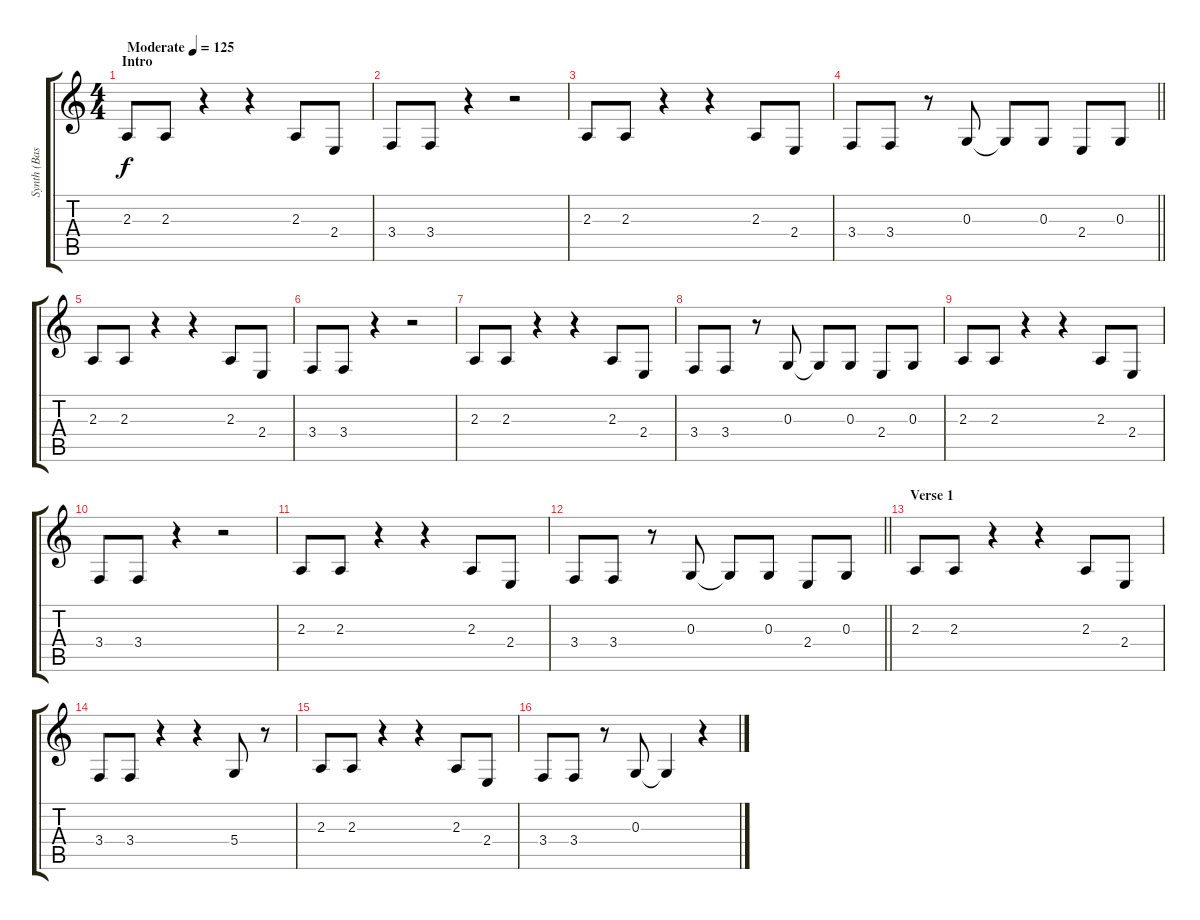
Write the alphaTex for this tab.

\track ("Synth (Bass)" "Synth (Bas") {instrument rockorgan}
\staff {score tabs}
\tuning (E4 B3 G3 D3 A2 E2) {hide}
\ts (4 4)
\section ("" "Intro")
\tempo (125 "Moderate")
\clef g2
\ks c
2.3.8{dy f instrument rockorgan} 2.3.8 r.4 r.4 2.3.8 2.4.8 |
3.4.8 3.4.8 r.4 r.2 |
2.3.8 2.3.8 r.4 r.4 2.3.8 2.4.8 |
\barLineRight lightlight
3.4.8 3.4.8 r.8 0.3.8 0.3{t}.8 0.3.8 2.4.8 0.3.8 |
\section ("" "")
2.3.8 2.3.8 r.4 r.4 2.3.8 2.4.8 |
3.4.8 3.4.8 r.4 r.2 |
2.3.8 2.3.8 r.4 r.4 2.3.8 2.4.8 |
3.4.8 3.4.8 r.8 0.3.8 0.3{t}.8 0.3.8 2.4.8 0.3.8 |
2.3.8 2.3.8 r.4 r.4 2.3.8 2.4.8 |
3.4.8 3.4.8 r.4 r.2 |
2.3.8 2.3.8 r.4 r.4 2.3.8 2.4.8 |
\barLineRight lightlight
3.4.8 3.4.8 r.8 0.3.8 0.3{t}.8 0.3.8 2.4.8 0.3.8 |
\section ("" "Verse 1")
2.3.8 2.3.8 r.4 r.4 2.3.8 2.4.8 |
3.4.8 3.4.8 r.4 r.4 5.4.8 r.8 |
2.3.8 2.3.8 r.4 r.4 2.3.8 2.4.8 |
3.4.8 3.4.8 r.8 0.3.8 0.3{t}.4 r.4
